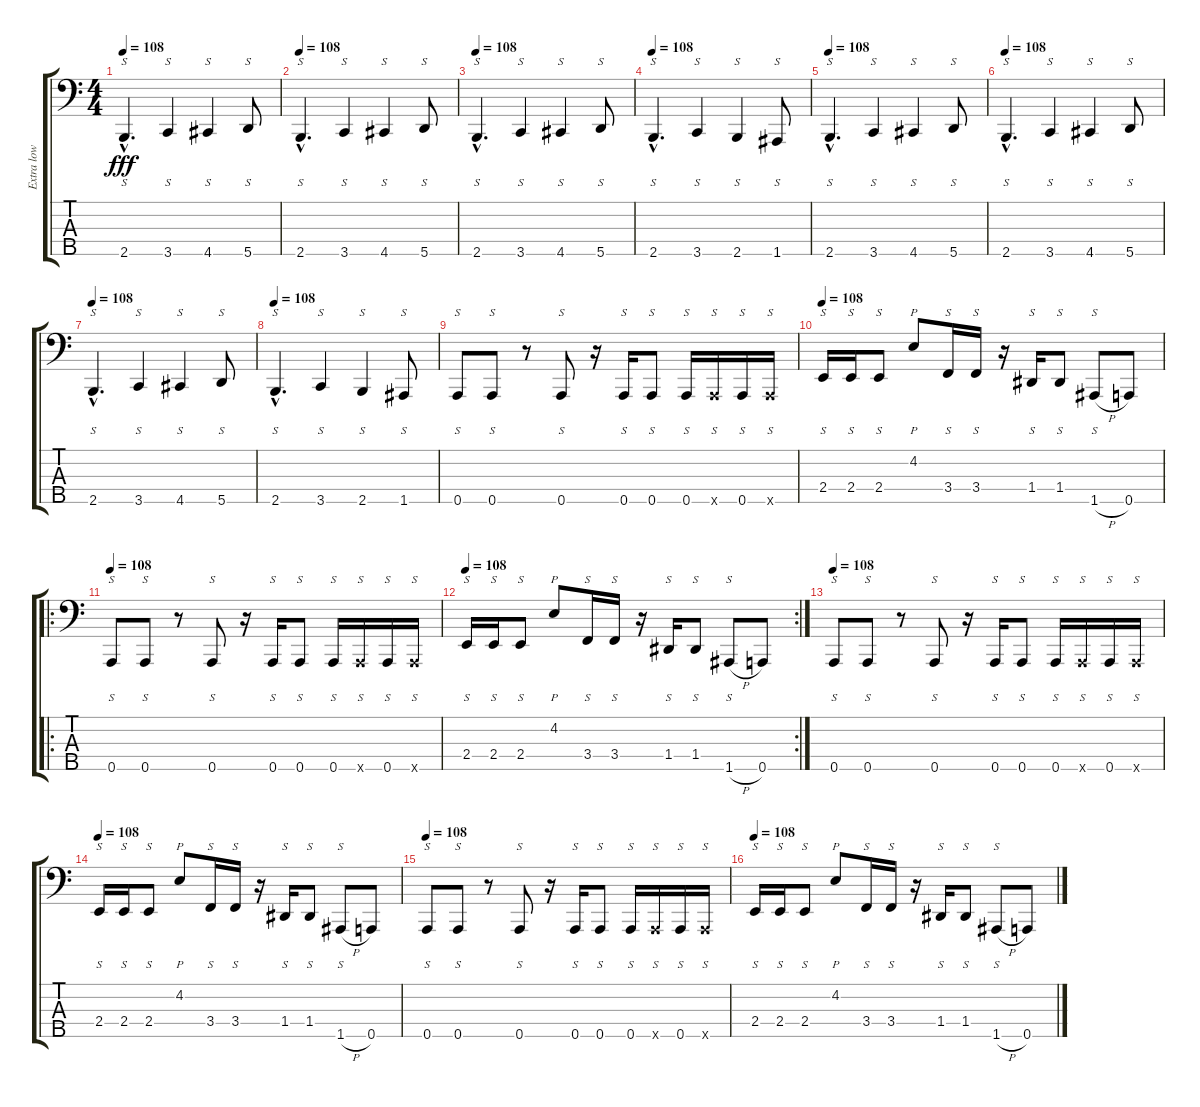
\track ("Extra low sound" "Extra low ") {instrument electricbassfinger}
\staff {score tabs}
\tuning (F2 C2 G1 D1 A0) {hide}
\ts (4 4)
\tempo 108
\clef f4
\ks c
2.5{hac}.4{s d dy fff} 3.5.4{s} 4.5.4{s} 5.5.8{s} |
\tempo 108
2.5{hac}.4{s d} 3.5.4{s} 4.5.4{s} 5.5.8{s} |
\tempo 108
2.5{hac}.4{s d} 3.5.4{s} 4.5.4{s} 5.5.8{s} |
\tempo 108
2.5{hac}.4{s d} 3.5.4{s} 2.5.4{s} 1.5.8{s} |
\tempo 108
2.5{hac}.4{s d} 3.5.4{s} 4.5.4{s} 5.5.8{s} |
\tempo 108
2.5{hac}.4{s d} 3.5.4{s} 4.5.4{s} 5.5.8{s} |
\tempo 108
2.5{hac}.4{s d} 3.5.4{s} 4.5.4{s} 5.5.8{s} |
\tempo 108
2.5{hac}.4{s d} 3.5.4{s} 2.5.4{s} 1.5.8{s} |
0.5.8{s} 0.5.8{s} r.8 0.5.8{s} r.16 0.5.16{s} 0.5.8{s} 0.5.16{s} 0.5{x}.16{s} 0.5.16{s} 0.5{x}.16{s} |
\tempo 108
2.4.16{s} 2.4.16{s} 2.4.8{s} 4.2.8{p} 3.4.16{s} 3.4.16{s} r.16 1.4.16{s} 1.4.8{s} 1.5{h}.8{s} 0.5.8 |
\ro
\tempo 108
0.5.8{s} 0.5.8{s} r.8 0.5.8{s} r.16 0.5.16{s} 0.5.8{s} 0.5.16{s} 0.5{x}.16{s} 0.5.16{s} 0.5{x}.16{s} |
\rc 2
\tempo 108
2.4.16{s} 2.4.16{s} 2.4.8{s} 4.2.8{p} 3.4.16{s} 3.4.16{s} r.16 1.4.16{s} 1.4.8{s} 1.5{h}.8{s} 0.5.8 |
\tempo 108
0.5.8{s} 0.5.8{s} r.8 0.5.8{s} r.16 0.5.16{s} 0.5.8{s} 0.5.16{s} 0.5{x}.16{s} 0.5.16{s} 0.5{x}.16{s} |
\tempo 108
2.4.16{s} 2.4.16{s} 2.4.8{s} 4.2.8{p} 3.4.16{s} 3.4.16{s} r.16 1.4.16{s} 1.4.8{s} 1.5{h}.8{s} 0.5.8 |
\tempo 108
0.5.8{s} 0.5.8{s} r.8 0.5.8{s} r.16 0.5.16{s} 0.5.8{s} 0.5.16{s} 0.5{x}.16{s} 0.5.16{s} 0.5{x}.16{s} |
\tempo 108
2.4.16{s} 2.4.16{s} 2.4.8{s} 4.2.8{p} 3.4.16{s} 3.4.16{s} r.16 1.4.16{s} 1.4.8{s} 1.5{h}.8{s} 0.5.8
